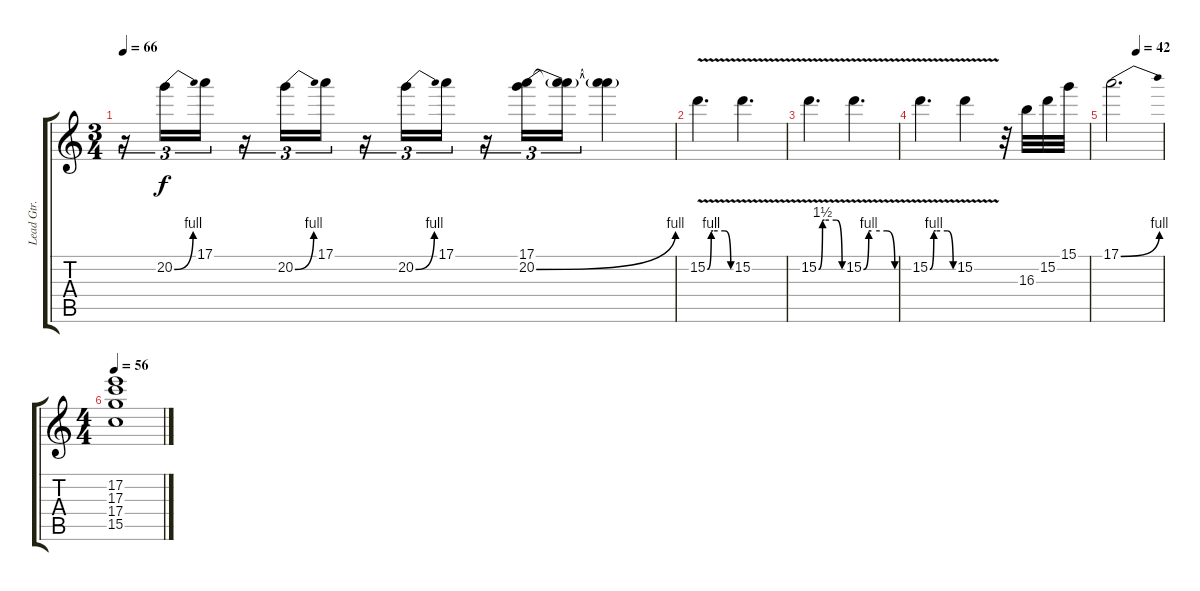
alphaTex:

\track ("Lead Gtr." "Lead Gtr.") {instrument distortionguitar}
\staff {score tabs}
\tuning (E4 B3 G3 D3 A2 E2) {hide}
\ts (3 4)
\tempo 66
\clef g2
\ks c
r.16{tu (3 2) dy f} 20.2{be (bend 0 0 60 4)}.16{tu (3 2)} 17.1.16{tu (3 2)} r.16{tu (3 2)} 20.2{be (bend 0 0 60 4)}.16{tu (3 2)} 17.1.16{tu (3 2)} r.16{tu (3 2)} 20.2{be (bend 0 0 60 4)}.16{tu (3 2)} 17.1.16{tu (3 2)} r.16{tu (3 2)} (17.1 20.2{be (bend 0 0 60 4)}).16{tu (3 2)} (17.1{t} 20.2{t}).16{tu (3 2)} (17.1{t} 20.2{t}).4 |
15.2{be (custom 0 0 10 4 15 4 45 4 60 0) v}.4{d volume 10} 15.2{v}.4{d} |
15.2{be (custom 0 0 10 6 15 6 45 6 60 0) v}.4{d} 15.2{be (custom 0 0 10 4 15 4 45 4 60 0) v}.4{d} |
15.2{be (custom 0 0 10 4 15 4 45 4 60 0) v}.4{d} 15.2{v}.4 r.32 16.3.32 15.2.32 15.1.32 |
\tempo (42 0.5)
17.1{be (bend 0 0 60 4)}.2{d} |
\ts (4 4)
\tempo 56
(17.2 17.3 17.4 15.5).1
